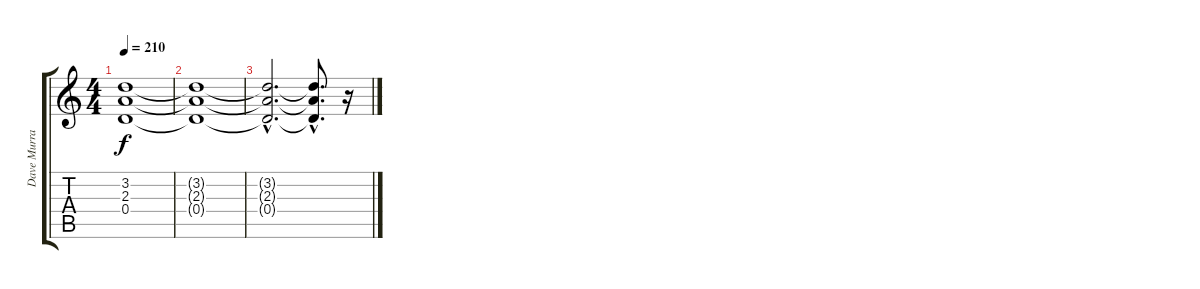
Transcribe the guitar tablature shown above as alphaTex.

\track ("Dave Murray" "Dave Murra") {instrument distortionguitar}
\staff {score tabs}
\tuning (E4 B3 G3 D3 A2 E2) {hide}
\ts (4 4)
\tempo 210
\clef g2
\ks c
(3.2{t} 2.3{t} 0.4{t}).1{dy f} |
(3.2{t} 2.3{t} 0.4{t}).1 |
(3.2{hac t} 2.3{hac t} 0.4{hac t}).2{d} (3.2{hac t} 2.3{hac t} 0.4{hac t}).8{d} r.16
